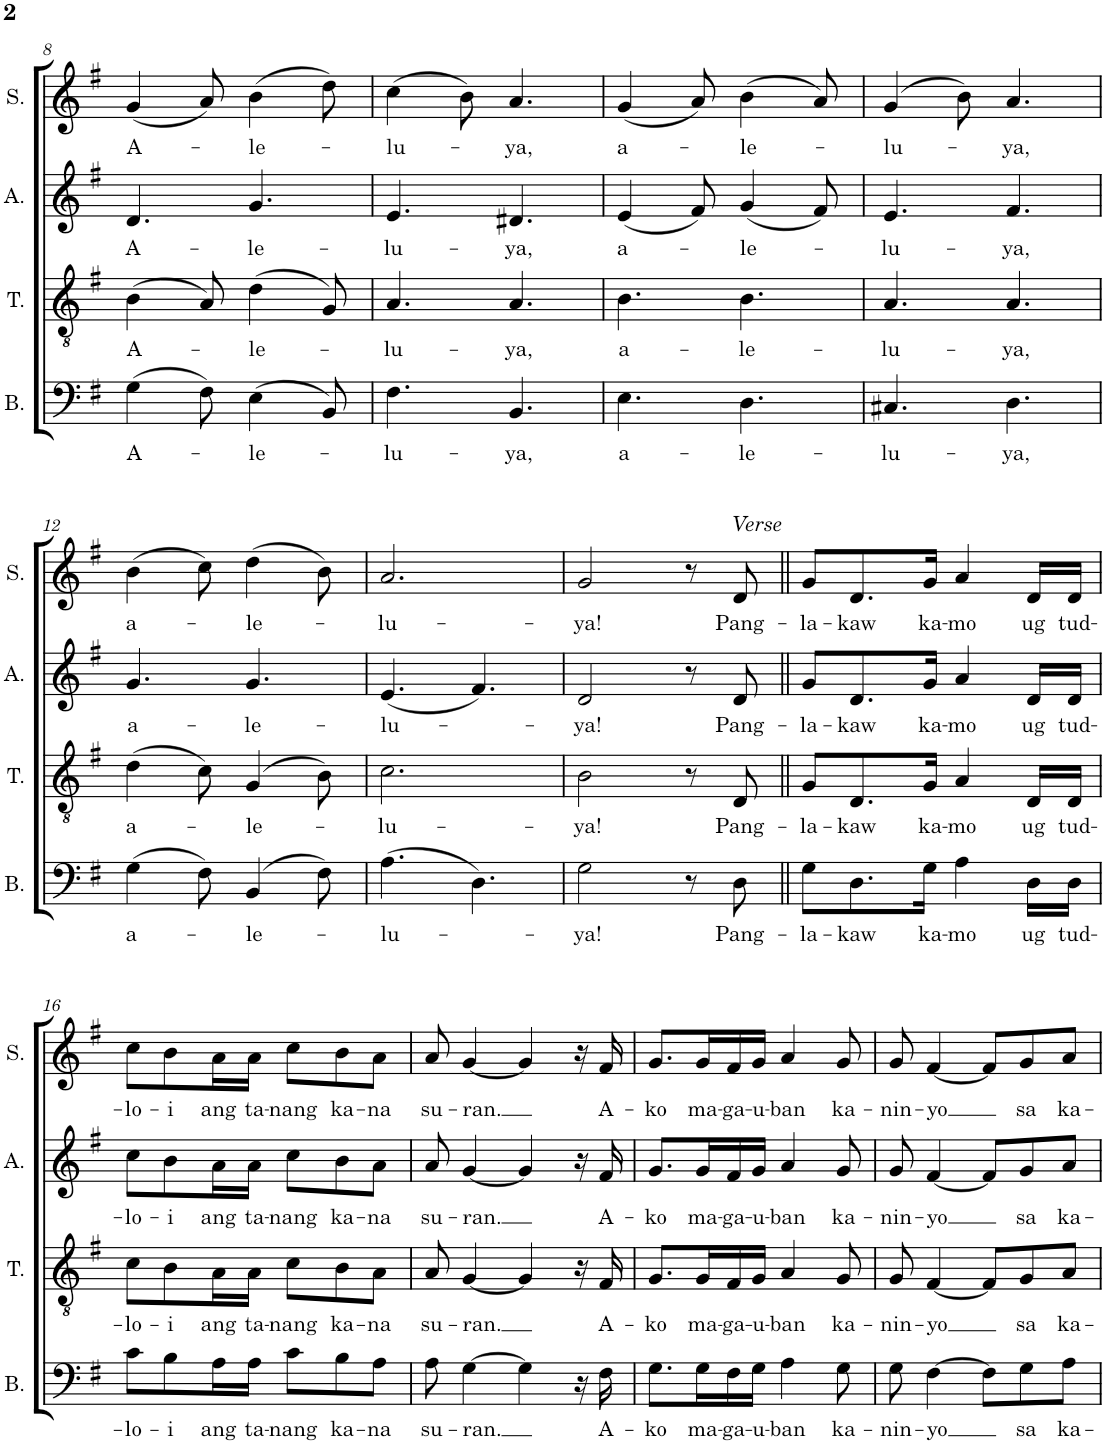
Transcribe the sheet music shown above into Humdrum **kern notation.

**kern	**text	**kern	**text	**kern	**text	**kern	**text
*part4	*part4	*part3	*part3	*part2	*part2	*part1	*part1
*staff4	*staff4	*staff3	*staff3	*staff2	*staff2	*staff1	*staff1
*I"Bass	*	*I"Tenor	*	*I"Alto	*	*I"Soprano	*
*I'B.	*	*I'T.	*	*I'A.	*	*I'S.	*
!!LO:PB:g=z
*clefF4	*	*clefGv2	*	*clefG2	*	*clefG2	*
*k[f#]	*	*k[f#]	*	*k[f#]	*	*k[f#]	*
*M6/8	*	*M6/8	*	*M6/8	*	*M6/8	*
=8	=8	=8	=8	=8	=8	=8	=8
!	!LO:LY:b	!	!LO:LY:b	!	!LO:LY:b	!	!LO:LY:b
(4G\	A-	(4B\	A-	4.d/	A-	(4g/	A-
8F#\)	.	8A/)	.	.	.	8a/)	.
!	!LO:LY:b	!	!LO:LY:b	!	!LO:LY:b	!	!LO:LY:b
(4E\	-le-	(4d\	-le-	4.g/	-le-	(4b\	-le-
8BB/)	.	8G/)	.	.	.	8dd\)	.
=9	=9	=9	=9	=9	=9	=9	=9
!	!LO:LY:b	!	!LO:LY:b	!	!LO:LY:b	!	!LO:LY:b
4.F#\	-lu-	4.A/	-lu-	4.e/	-lu-	(4cc\	-lu-
.	.	.	.	.	.	8b\)	.
!	!LO:LY:b	!	!LO:LY:b	!	!LO:LY:b	!	!LO:LY:b
4.BB/	-ya,	4.A/	-ya,	4.d#X/	-ya,	4.a/	-ya,
=10	=10	=10	=10	=10	=10	=10	=10
!	!LO:LY:b	!	!LO:LY:b	!	!LO:LY:b	!	!LO:LY:b
4.E\	a-	4.B\	a-	(4e/	a-	(4g/	a-
.	.	.	.	8f#/)	.	8a/)	.
!	!LO:LY:b	!	!LO:LY:b	!	!LO:LY:b	!	!LO:LY:b
4.D\	-le-	4.B\	-le-	(4g/	-le-	(4b\	-le-
.	.	.	.	8f#/)	.	8a/)	.
=11	=11	=11	=11	=11	=11	=11	=11
!	!LO:LY:b	!	!LO:LY:b	!	!LO:LY:b	!	!LO:LY:b
4.C#X/	-lu-	4.A/	-lu-	4.e/	-lu-	(4g/	-lu-
.	.	.	.	.	.	8b\)	.
!	!LO:LY:b	!	!LO:LY:b	!	!LO:LY:b	!	!LO:LY:b
4.D\	-ya,	4.A/	-ya,	4.f#/	-ya,	4.a/	-ya,
!!LO:LB:g=z
=12	=12	=12	=12	=12	=12	=12	=12
!	!LO:LY:b	!	!LO:LY:b	!	!LO:LY:b	!	!LO:LY:b
(4G\	a-	(4d\	a-	4.g/	a-	(4b\	a-
8F#\)	.	8c\)	.	.	.	8cc\)	.
!	!LO:LY:b	!	!LO:LY:b	!	!LO:LY:b	!	!LO:LY:b
(4BB/	-le-	(4G/	-le-	4.g/	-le-	(4dd\	-le-
8F#\)	.	8B\)	.	.	.	8b\)	.
=13	=13	=13	=13	=13	=13	=13	=13
!	!LO:LY:b	!	!LO:LY:b	!	!LO:LY:b	!	!LO:LY:b
(4.A\	-lu-	2.c\	-lu-	(4.e/	-lu-	2.a/	-lu-
4.D\)	.	.	.	4.f#/)	.	.	.
=14	=14	=14	=14	=14	=14	=14	=14
!	!LO:LY:b	!	!LO:LY:b	!	!LO:LY:b	!	!LO:LY:b
2G\	-ya!	2B\	-ya!	2d/	-ya!	2g/	-ya!
8r	.	8r	.	8r	.	8r	.
!	!	!	!	!	!	!LO:TX:a:i:t=Verse	!
!	!LO:LY:b	!	!LO:LY:b	!	!LO:LY:b	!	!LO:LY:b
8D\	Pang-	8D/	Pang-	8d/	Pang-	8d/	Pang-
=15||	=15||	=15||	=15||	=15||	=15||	=15||	=15||
!	!LO:LY:b	!	!LO:LY:b	!	!LO:LY:b	!	!LO:LY:b
8G\L	-la-	8G/L	-la-	8g/L	-la-	8g/L	-la-
!	!LO:LY:b	!	!LO:LY:b	!	!LO:LY:b	!	!LO:LY:b
8.D\	-kaw	8.D/	-kaw	8.d/	-kaw	8.d/	-kaw
!	!LO:LY:b	!	!LO:LY:b	!	!LO:LY:b	!	!LO:LY:b
16G\Jk	ka-	16G/Jk	ka-	16g/Jk	ka-	16g/Jk	ka-
!	!LO:LY:b	!	!LO:LY:b	!	!LO:LY:b	!	!LO:LY:b
4A\	-mo	4A/	-mo	4a/	-mo	4a/	-mo
!	!LO:LY:b	!	!LO:LY:b	!	!LO:LY:b	!	!LO:LY:b
16D\LL	ug	16D/LL	ug	16d/LL	ug	16d/LL	ug
!	!LO:LY:b	!	!LO:LY:b	!	!LO:LY:b	!	!LO:LY:b
16D\JJ	tud-	16D/JJ	tud-	16d/JJ	tud-	16d/JJ	tud-
!!LO:LB:g=z
=16	=16	=16	=16	=16	=16	=16	=16
!	!LO:LY:b	!	!LO:LY:b	!	!LO:LY:b	!	!LO:LY:b
8c\L	-lo-	8c\L	-lo-	8cc\L	-lo-	8cc\L	-lo-
!	!LO:LY:b	!	!LO:LY:b	!	!LO:LY:b	!	!LO:LY:b
8B\	-i	8B\	-i	8b\	-i	8b\	-i
!	!LO:LY:b	!	!LO:LY:b	!	!LO:LY:b	!	!LO:LY:b
16A\L	ang	16A\L	ang	16a\L	ang	16a\L	ang
!	!LO:LY:b	!	!LO:LY:b	!	!LO:LY:b	!	!LO:LY:b
16A\JJ	ta-	16A\JJ	ta-	16a\JJ	ta-	16a\JJ	ta-
!	!LO:LY:b	!	!LO:LY:b	!	!LO:LY:b	!	!LO:LY:b
8c\L	-nang	8c\L	-nang	8cc\L	-nang	8cc\L	-nang
!	!LO:LY:b	!	!LO:LY:b	!	!LO:LY:b	!	!LO:LY:b
8B\	ka-	8B\	ka-	8b\	ka-	8b\	ka-
!	!LO:LY:b	!	!LO:LY:b	!	!LO:LY:b	!	!LO:LY:b
8A\J	-na	8A\J	-na	8a\J	-na	8a\J	-na
=17	=17	=17	=17	=17	=17	=17	=17
!	!LO:LY:b	!	!LO:LY:b	!	!LO:LY:b	!	!LO:LY:b
8A\	su-	8A/	su-	8a/	su-	8a/	su-
!	!LO:LY:b	!	!LO:LY:b	!	!LO:LY:b	!	!LO:LY:b
[4G\	-ran.	[4G/	-ran.	[4g/	-ran.	[4g/	-ran.
4G\]	.	4G/]	.	4g/]	.	4g/]	.
16r	.	16r	.	16r	.	16r	.
!	!LO:LY:b	!	!LO:LY:b	!	!LO:LY:b	!	!LO:LY:b
16F#\	A-	16F#/	A-	16f#/	A-	16f#/	A-
=18	=18	=18	=18	=18	=18	=18	=18
!	!LO:LY:b	!	!LO:LY:b	!	!LO:LY:b	!	!LO:LY:b
8.G\L	-ko	8.G/L	-ko	8.g/L	-ko	8.g/L	-ko
!	!LO:LY:b	!	!LO:LY:b	!	!LO:LY:b	!	!LO:LY:b
16G\L	ma-	16G/L	ma-	16g/L	ma-	16g/L	ma-
!	!LO:LY:b	!	!LO:LY:b	!	!LO:LY:b	!	!LO:LY:b
16F#\	-ga-	16F#/	-ga-	16f#/	-ga-	16f#/	-ga-
!	!LO:LY:b	!	!LO:LY:b	!	!LO:LY:b	!	!LO:LY:b
16G\JJ	-u-	16G/JJ	-u-	16g/JJ	-u-	16g/JJ	-u-
!	!LO:LY:b	!	!LO:LY:b	!	!LO:LY:b	!	!LO:LY:b
4A\	-ban	4A/	-ban	4a/	-ban	4a/	-ban
!	!LO:LY:b	!	!LO:LY:b	!	!LO:LY:b	!	!LO:LY:b
8G\	ka-	8G/	ka-	8g/	ka-	8g/	ka-
=19	=19	=19	=19	=19	=19	=19	=19
!	!LO:LY:b	!	!LO:LY:b	!	!LO:LY:b	!	!LO:LY:b
8G\	-nin-	8G/	-nin-	8g/	-nin-	8g/	-nin-
!	!LO:LY:b	!	!LO:LY:b	!	!LO:LY:b	!	!LO:LY:b
[4F#\	-yo	[4F#/	-yo	[4f#/	-yo	[4f#/	-yo
8F#\L]	.	8F#/L]	.	8f#/L]	.	8f#/L]	.
!	!LO:LY:b	!	!LO:LY:b	!	!LO:LY:b	!	!LO:LY:b
8G\	sa	8G/	sa	8g/	sa	8g/	sa
!	!LO:LY:b	!	!LO:LY:b	!	!LO:LY:b	!	!LO:LY:b
8A\J	ka-	8A/J	ka-	8a/J	ka-	8a/J	ka-
=	=	=	=	=	=	=	=
*-	*-	*-	*-	*-	*-	*-	*-
